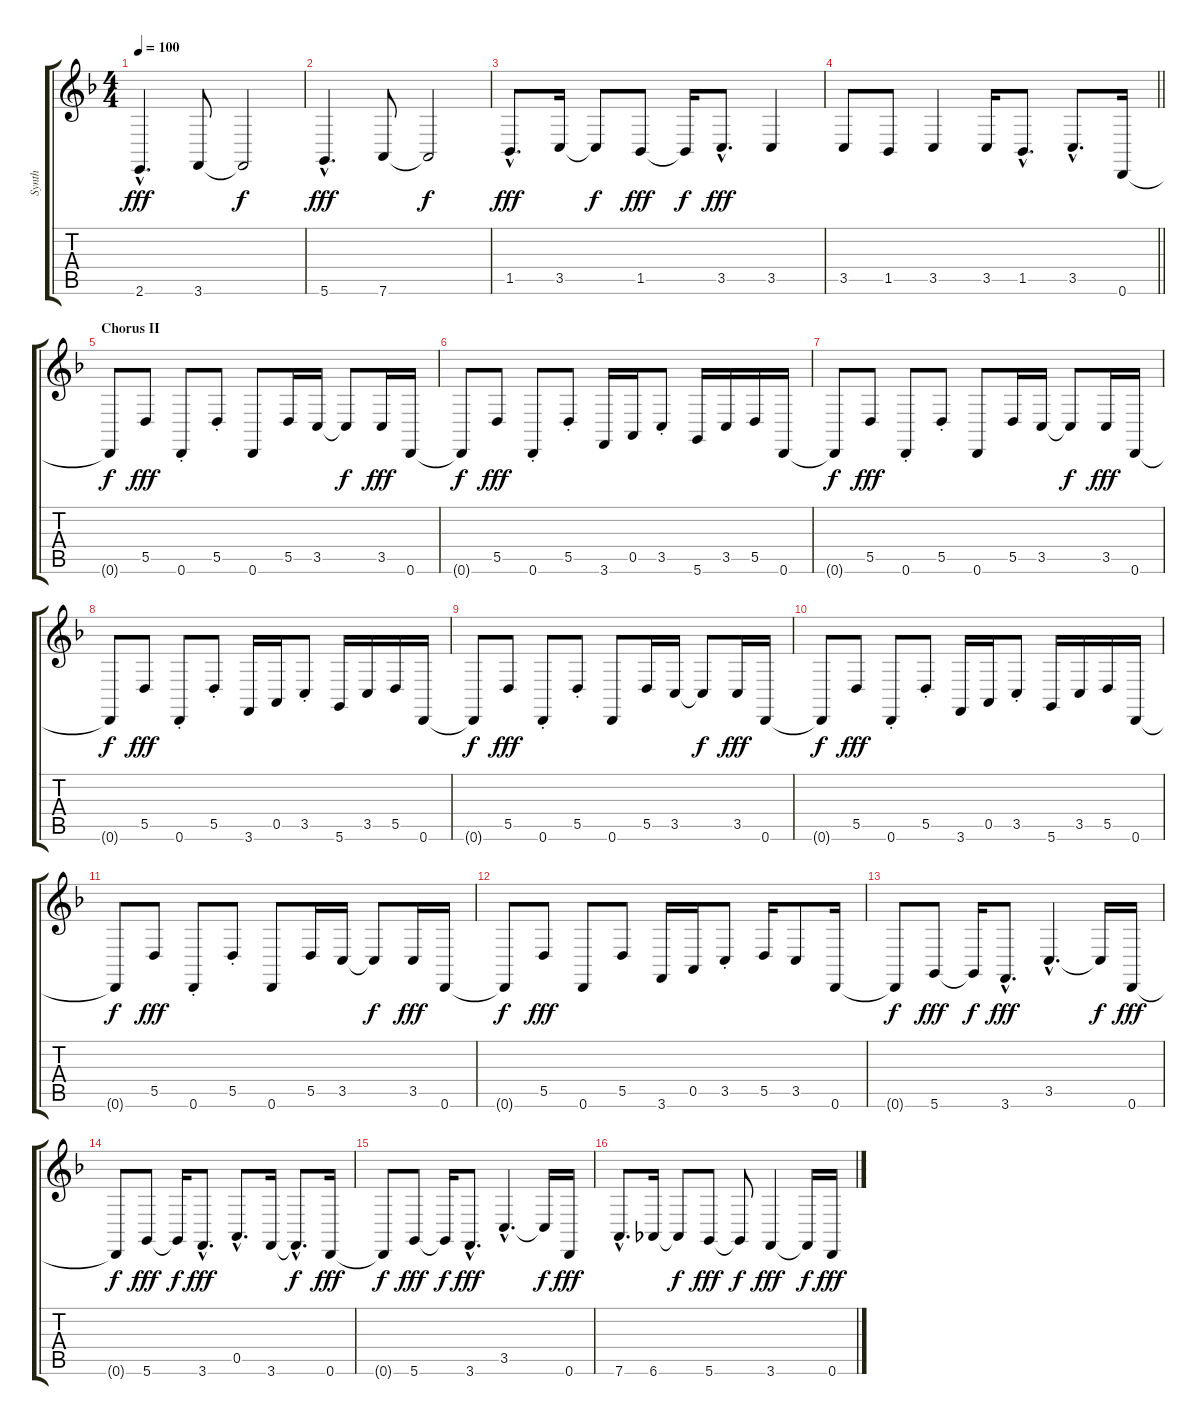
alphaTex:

\track ("Synth" "Synth") {instrument lead1square}
\staff {score tabs}
\tuning (E4 B3 G3 D3 A2 D2) {hide}
\ts (4 4)
\tempo 100
\clef g2
\ks f
2.6{hac}.4{d dy fff} 3.6.8 3.6{t}.2{dy f} |
5.6{hac}.4{d dy fff} 7.6.8 7.6{t}.2{dy f} |
1.5{hac}.8{d dy fff} 3.5.16 3.5{t}.8{dy f} 1.5.8{dy fff} 1.5{t}.16{dy f} 3.5{hac}.8{d dy fff} 3.5.4 |
\barLineRight lightlight
3.5.8 1.5.8 3.5.4 3.5.16 1.5{hac}.8{d} 3.5{hac}.8{d} 0.6.16 |
\section ("" "Chorus II")
0.6{t}.8{dy f} 5.5.8{dy fff} 0.6{st}.8 5.5{st}.8 0.6.8 5.5.16 3.5.16 3.5{t}.8{dy f} 3.5.16{dy fff} 0.6.16 |
0.6{t}.8{dy f} 5.5.8{dy fff} 0.6{st}.8 5.5{st}.8 3.6.16 0.5.16 3.5{st}.8 5.6.16 3.5.16 5.5.16 0.6.16 |
0.6{t}.8{dy f} 5.5.8{dy fff} 0.6{st}.8 5.5{st}.8 0.6.8 5.5.16 3.5.16 3.5{t}.8{dy f} 3.5.16{dy fff} 0.6.16 |
0.6{t}.8{dy f} 5.5.8{dy fff} 0.6{st}.8 5.5{st}.8 3.6.16 0.5.16 3.5{st}.8 5.6.16 3.5.16 5.5.16 0.6.16 |
0.6{t}.8{dy f} 5.5.8{dy fff} 0.6{st}.8 5.5{st}.8 0.6.8 5.5.16 3.5.16 3.5{t}.8{dy f} 3.5.16{dy fff} 0.6.16 |
0.6{t}.8{dy f} 5.5.8{dy fff} 0.6{st}.8 5.5{st}.8 3.6.16 0.5.16 3.5{st}.8 5.6.16 3.5.16 5.5.16 0.6.16 |
0.6{t}.8{dy f} 5.5.8{dy fff} 0.6{st}.8 5.5{st}.8 0.6.8 5.5.16 3.5.16 3.5{t}.8{dy f} 3.5.16{dy fff} 0.6.16 |
0.6{t}.8{dy f} 5.5.8{dy fff} 0.6.8 5.5.8 3.6.16 0.5.16 3.5{st}.8 5.5.16 3.5.8 0.6.16 |
0.6{t}.8{dy f} 5.6.8{dy fff} 5.6{t}.16{dy f} 3.6{hac}.8{d dy fff} 3.5{hac}.4{d} 3.5{t}.16{dy f} 0.6.16{dy fff} |
0.6{t}.8{dy f} 5.6.8{dy fff} 5.6{t}.16{dy f} 3.6{hac}.8{d dy fff} 0.5{hac}.8{d} 3.6.16 3.6{hac t}.8{d dy f} 0.6.16{dy fff} |
0.6{t}.8{dy f} 5.6.8{dy fff} 5.6{t}.16{dy f} 3.6{hac}.8{d dy fff} 3.5{hac}.4{d} 3.5{t}.16{dy f} 0.6.16{dy fff} |
7.6{hac}.8{d} 6.6.16 6.6{t}.8{dy f} 5.6.8{dy fff} 5.6{t}.8{dy f} 3.6.4{dy fff} 3.6{t}.16{dy f} 0.6.16{dy fff}
